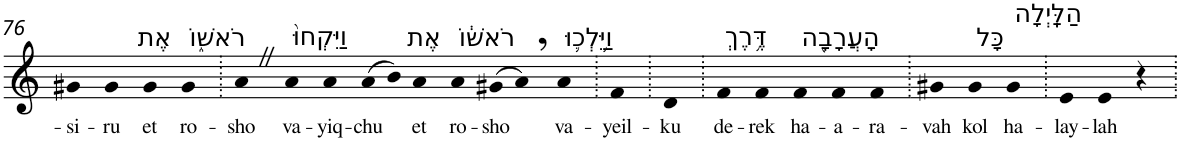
**kern	**text
*part1	*part1
*staff1	*staff1
*I"Piano	*
*I'Pno	*
!!LO:PB:g=z
*clefG2	*
*k[]	*
=76	=76
!	!LO:LY:b
4g#X	-si-
!	!LO:LY:b
4g#	-ru
!LO:TX:a:t=אֶת	!
!	!LO:LY:b
4g#	et
!LO:TX:a:t=רֹאשׁ֑וֹ	!
!	!LO:LY:b
4g#	ro-
=77.	=77.
!	!LO:LY:b
4aZ	-sho
!LO:TX:a:t=וַיִּקְחוּ֙	!
!	!LO:LY:b
4a	va-
!	!LO:LY:b
4a	-yiq-
!	!LO:LY:b
(>8a	-chu
8b)	.
!LO:TX:a:t=אֶת	!
!	!LO:LY:b
4a	et
!LO:TX:a:t=רֹאשׁ֔וֹ	!
!	!LO:LY:b
4a	ro-
!	!LO:LY:b
(>8g#X	-sho
8a,)	.
!LO:TX:a:t=וַיֵּ֥לְכ֛וּ	!
!	!LO:LY:b
4a	va-
=78.	=78.
!	!LO:LY:b
4f	-yeil-
=79.	=79.
!	!LO:LY:b
4d	-ku
=80.	=80.
!LO:TX:a:t=דֶּ֥רֶךְ	!
!	!LO:LY:b
4f	de-
!	!LO:LY:b
4f	-rek
!LO:TX:a:t=הָעֲרָבָ֖ה	!
!	!LO:LY:b
4f	ha-
!	!LO:LY:b
4f	-a-
!	!LO:LY:b
4f	-ra-
=81.	=81.
!	!LO:LY:b
4g#X	-vah
!LO:TX:a:t=כָּל	!
!	!LO:LY:b
4g#	kol
!LO:TX:a:t=הַלָּֽיְלָה	!
!	!LO:LY:b
4g#	ha-
=82.	=82.
!	!LO:LY:b
4e	-lay-
!	!LO:LY:b
4e	-lah
4r	.
=.	=.
*-	*-
